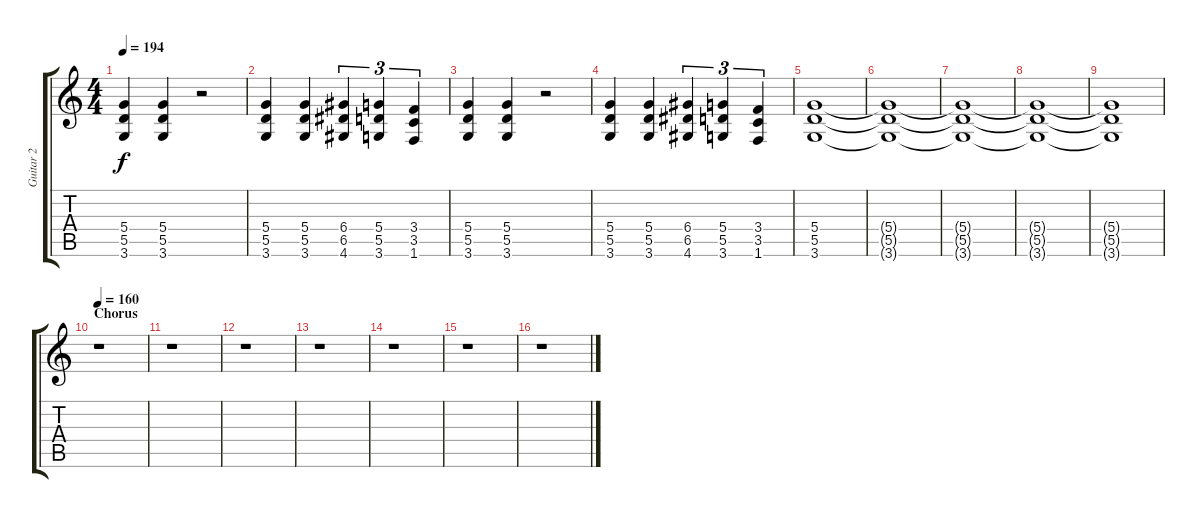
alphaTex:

\track ("Guitar 2" "Guitar 2") {instrument overdrivenguitar}
\staff {score tabs}
\tuning (E4 B3 G3 D3 A2 E2) {hide}
\ts (4 4)
\tempo 194
\clef g2
\ks c
(5.4 5.5 3.6).4{dy f} (5.4 5.5 3.6).4 r.2 |
(5.4 5.5 3.6).4 (5.4 5.5 3.6).4 (6.4 6.5 4.6).4{tu (3 2)} (5.4 5.5 3.6).4{tu (3 2)} (3.4 3.5 1.6).4{tu (3 2)} |
(5.4 5.5 3.6).4 (5.4 5.5 3.6).4 r.2 |
(5.4 5.5 3.6).4 (5.4 5.5 3.6).4 (6.4 6.5 4.6).4{tu (3 2)} (5.4 5.5 3.6).4{tu (3 2)} (3.4 3.5 1.6).4{tu (3 2)} |
(5.4 5.5 3.6).1 |
(5.4{t} 5.5{t} 3.6{t}).1 |
(5.4{t} 5.5{t} 3.6{t}).1 |
(5.4{t} 5.5{t} 3.6{t}).1 |
(5.4{t} 5.5{t} 3.6{t}).1 |
\section ("" "Chorus")
\tempo 160
r.1 |
r.1 |
r.1 |
r.1 |
r.1 |
r.1 |
r.1
